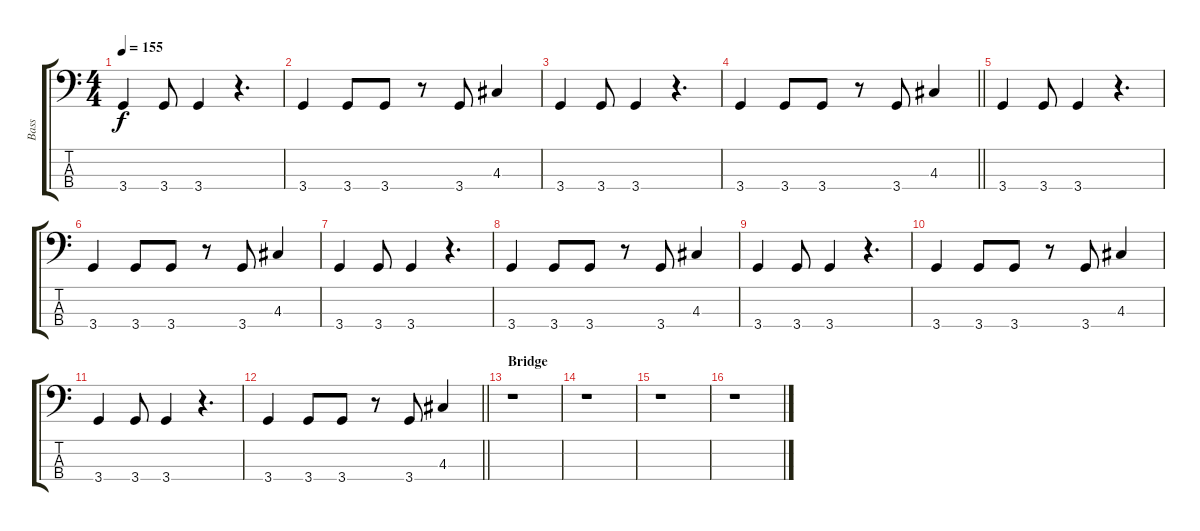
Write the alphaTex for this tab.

\track ("Bass" "Bass") {instrument electricbassfinger}
\staff {score tabs}
\tuning (G2 D2 A1 E1) {hide}
\ts (4 4)
\tempo 155
\clef f4
\ks c
3.4.4{dy f} 3.4.8 3.4.4 r.4{d} |
3.4.4 3.4.8 3.4.8 r.8 3.4.8 4.3.4 |
3.4.4 3.4.8 3.4.4 r.4{d} |
\barLineRight lightlight
3.4.4 3.4.8 3.4.8 r.8 3.4.8 4.3.4 |
3.4.4 3.4.8 3.4.4 r.4{d} |
3.4.4 3.4.8 3.4.8 r.8 3.4.8 4.3.4 |
3.4.4 3.4.8 3.4.4 r.4{d} |
3.4.4 3.4.8 3.4.8 r.8 3.4.8 4.3.4 |
3.4.4 3.4.8 3.4.4 r.4{d} |
3.4.4 3.4.8 3.4.8 r.8 3.4.8 4.3.4 |
3.4.4 3.4.8 3.4.4 r.4{d} |
\barLineRight lightlight
3.4.4 3.4.8 3.4.8 r.8 3.4.8 4.3.4 |
\section ("" "Bridge")
r.1 |
r.1 |
r.1 |
r.1
